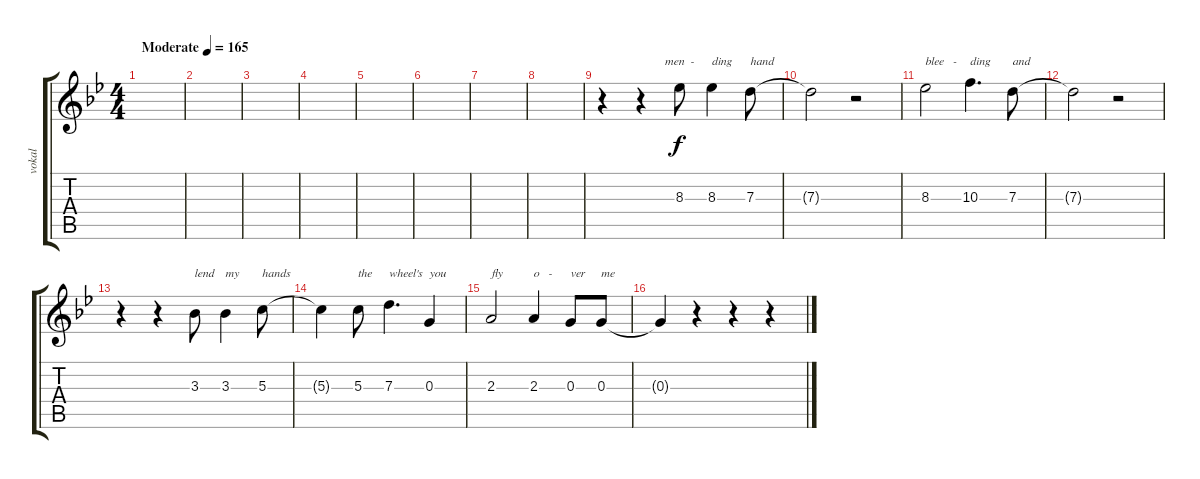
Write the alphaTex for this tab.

\track ("vokal" "vokal") {instrument electricbassfinger}
\staff {score tabs}
\tuning (E4 B3 G3 D3 A2 E2) {hide}
\ts (4 4)
\tempo (165 "Moderate")
\clef g2
\ks bb
|
|
|
|
|
|
|
|
r.4 r.4{txt "        men  -"} 8.3.8 8.3.4{txt "ding"} 7.3.8{txt "hand"} |
7.3{t}.2 r.2 |
8.3.2{txt "blee   -"} 10.3.4{d txt "ding"} 7.3.8{txt "and"} |
7.3{t}.2 r.2 |
r.4 r.4 3.3.8{txt "lend"} 3.3.4{txt "my"} 5.3.8{txt "hands"} |
5.3{t}.4 5.3.8{txt "the"} 7.3.4{d txt "wheel's"} 0.3.4{txt "you"} |
2.3.2{txt "fly"} 2.3.4{txt "o   -"} 0.3.8{txt "ver"} 0.3.8{txt "me"} |
0.3{t}.4 r.4 r.4 r.4
